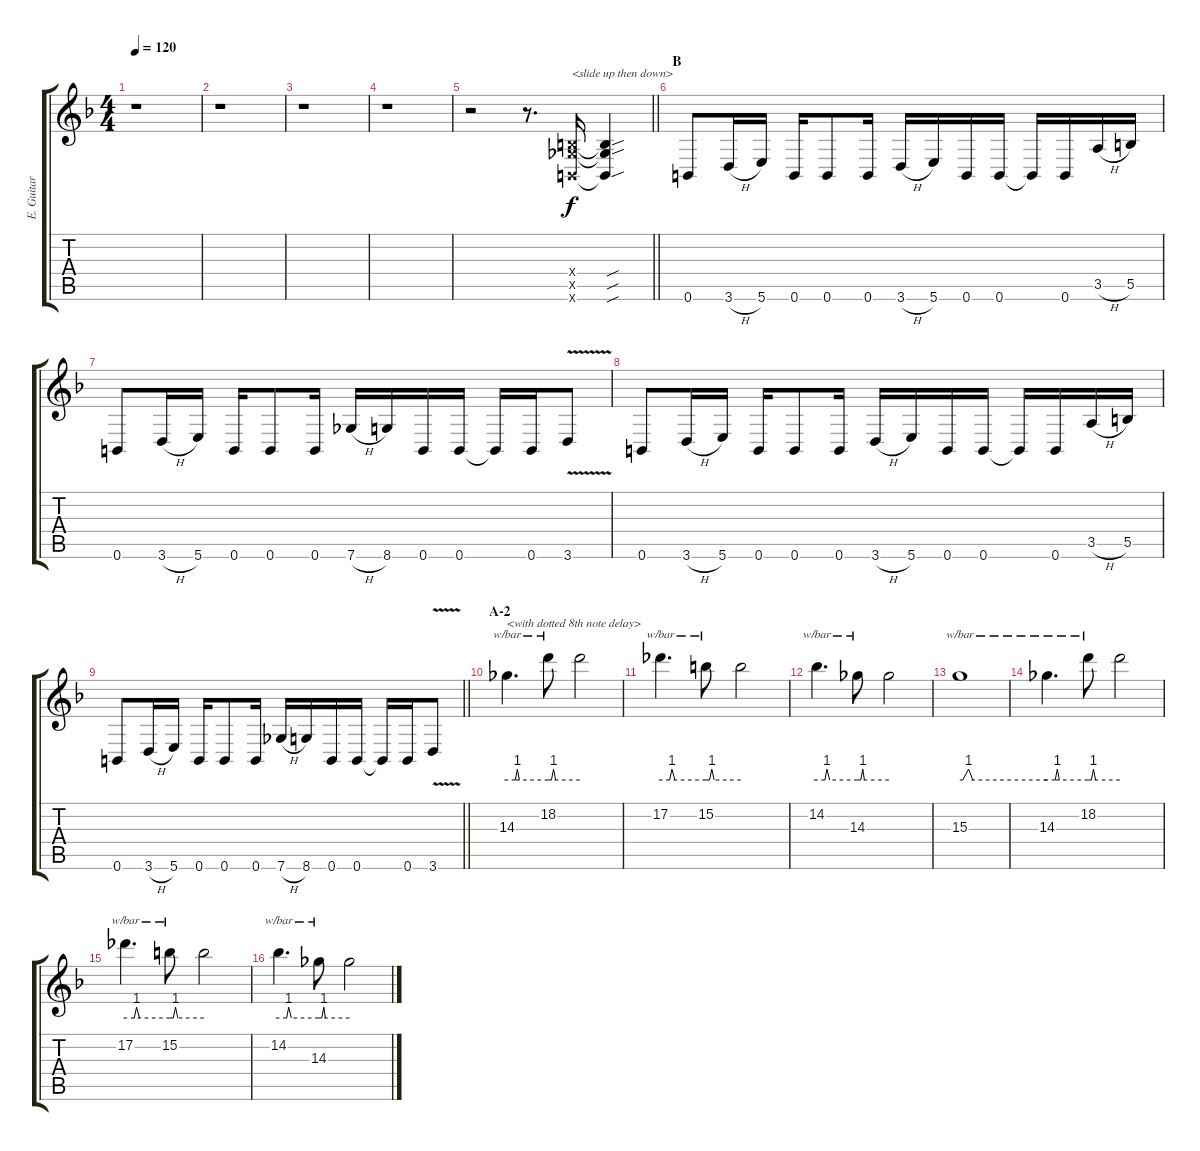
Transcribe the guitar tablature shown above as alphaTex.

\track ("E. Guitar I" "E. Guitar ") {instrument overdrivenguitar}
\staff {score tabs}
\tuning (Db4 Ab3 E3 B2 Gb2 B1) {hide}
\ts (4 4)
\tempo 120
\clef g2
\ks f
r.1{dy f} |
r.1 |
r.1 |
r.1 |
\barLineRight lightlight
r.2 r.8{d} (0.4{x} 0.5{x} 0.6{x}).16{txt "<slide up then down>"} (0.4{sou t} 0.5{sou t} 0.6{sou t}).4 |
\section ("" "B")
0.6.8 3.6{h}.16 5.6.16 0.6.16 0.6.8 0.6.16 3.6{h}.16 5.6.16 0.6.16 0.6.16 0.6{t}.16 0.6.16 3.5{h}.16 5.5.16 |
0.6.8 3.6{h}.16 5.6.16 0.6.16 0.6.8 0.6.16 7.6{h}.16 8.6.16 0.6.16 0.6.16 0.6{t}.16 0.6.16 3.6{v}.8 |
0.6.8 3.6{h}.16 5.6.16 0.6.16 0.6.8 0.6.16 3.6{h}.16 5.6.16 0.6.16 0.6.16 0.6{t}.16 0.6.16 3.5{h}.16 5.5.16 |
\barLineRight lightlight
0.6.8 3.6{h}.16 5.6.16 0.6.16 0.6.8 0.6.16 7.6{h}.16 8.6.16 0.6.16 0.6.16 0.6{t}.16 0.6.16 3.6{v}.8 |
\section ("" "A-2")
14.3.4{d tbe (custom default 0 0 12 0 15 4 18 0 60 0) txt "<with dotted 8th note delay>"} 18.2.8{tbe (custom default 0 0 6 0 10 4 14 0 60 0)} 18.2{t}.2 |
17.2.4{d tbe (custom default 0 0 12 0 15 4 19 0 60 0)} 15.2.8{tbe (custom default 0 0 6 0 10 4 14 0 60 0)} 15.2{t}.2 |
14.2.4{d tbe (custom default 0 0 12 0 15 4 19 0 60 0)} 14.3.8{tbe (custom default 0 0 6 0 10 4 13 0 60 0)} 14.3{t}.2 |
15.3.1{tbe (custom default 0 0 2 0 6 4 9 0 60 0)} |
14.3.4{d tbe (custom default 0 0 12 0 15 4 18 0 60 0)} 18.2.8{tbe (custom default 0 0 6 0 10 4 14 0 60 0)} 18.2{t}.2 |
17.2.4{d tbe (custom default 0 0 12 0 15 4 19 0 60 0)} 15.2.8{tbe (custom default 0 0 6 0 10 4 14 0 60 0)} 15.2{t}.2 |
14.2.4{d tbe (custom default 0 0 12 0 15 4 19 0 60 0)} 14.3.8{tbe (custom default 0 0 6 0 10 4 13 0 60 0)} 14.3{t}.2
